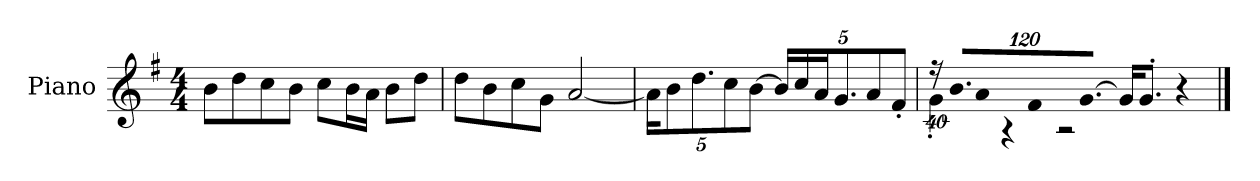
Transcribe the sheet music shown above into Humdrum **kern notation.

**kern
*part1
*staff1
*I"Piano
*I'P-no
*clefG2
*k[f#]
*M4/4
*MM90
=1
8b\L
8dd\
8cc\
8b\J
8cc\L
16b\L
16a\JJ
8b\L
8dd\J
=2
8dd\L
8b\
8cc\
8g\J
[2a/
=3
*Xbrackettup
20a\KL]
10b\
10.dd\
10cc\
[10b\J
20b/LL]
20cc/
20a/J
10.g/
10a/
10f#'/J
=4
*brackettup
!LO:N:vis=32
*^
640%23r	4g'\
!LO:N:vis=16.	!
960%103b/LL	.
!LO:N:vis=16	!
1920%137a/	.
!LO:N:vis=16	!
1920%137f#/J	.
.	4r
!LO:N:vis=8.	!
[640%137g/J	.
16g/KL]	2r
8.g'/J	.
4r	.
*v	*v
==
*-
